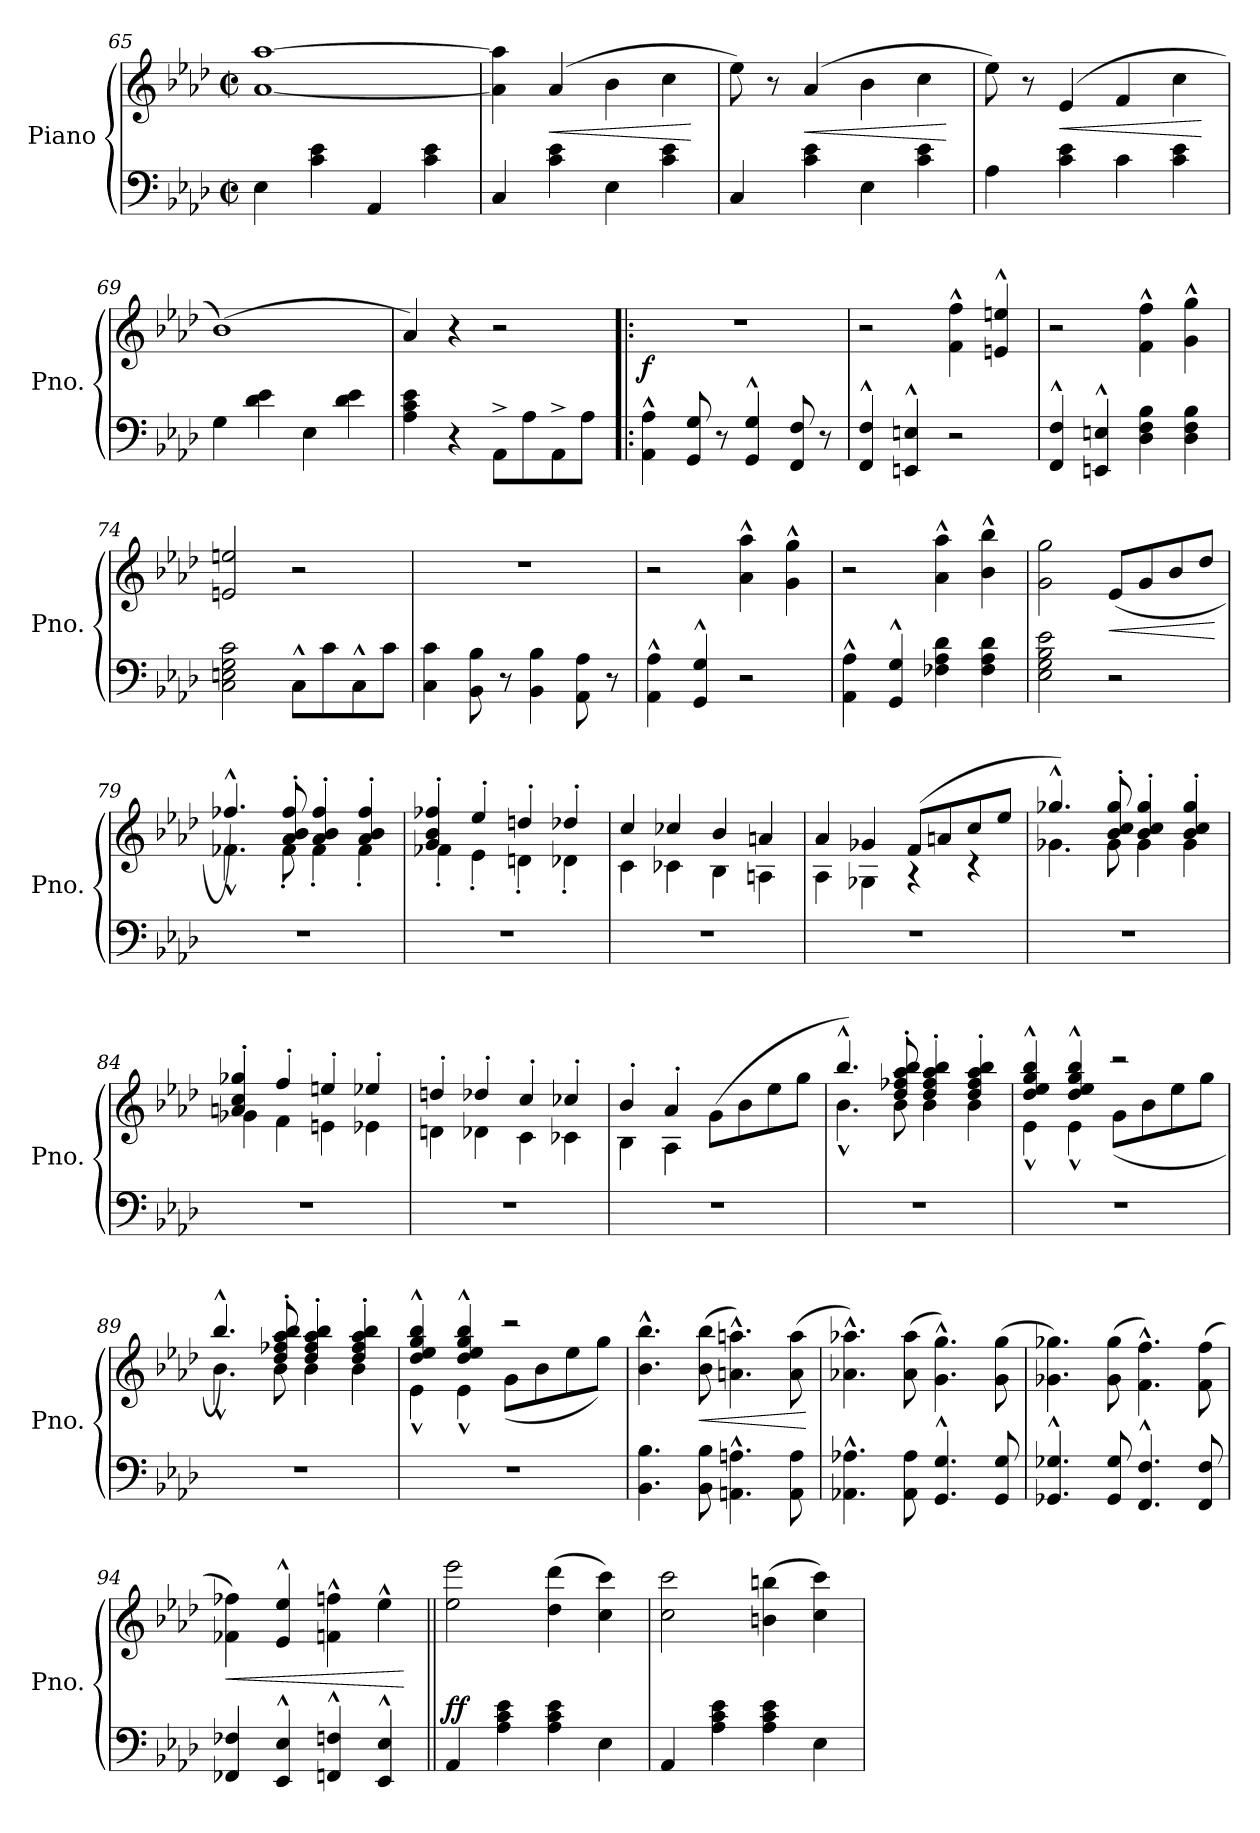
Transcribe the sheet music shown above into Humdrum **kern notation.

**kern	**kern	**dynam
*part1	*part1	*part1
*staff2	*staff1	*staff1/2
*I"Piano	*	*
*I'Pno.	*	*
!!LO:LB:g=z
*clefF4	*clefG2	*
*k[b-e-a-d-]	*k[b-e-a-d-]	*
*M2/2	*M2/2	*
*met(c|)	*met(c|)	*
=65	=65	=65
4E-\	[1a- [1aa-	.
4c\ 4e-\	.	.
4AA-/	.	.
4c\ 4e-\	.	.
=66	=66	=66
4C/	4a-\] 4aa-\]	.
!	!	!LO:HP:b
4c\ 4e-\	(>4a-/	<
4E-\	4b-\	.
4c\ 4e-\	4cc\	.
.	.	[
=67	=67	=67
4C/	8ee-\)	.
.	8r	.
!	!	!LO:HP:b
4c\ 4e-\	(>4a-/	<
4E-\	4b-\	.
4c\ 4e-\	4cc\	.
.	.	[
=68	=68	=68
4A-\	8ee-\)	.
.	8r	.
!	!	!LO:HP:b
4c\ 4e-\	(>4e-/	<
4c\	4f/	.
4c\ 4e-\	4cc\	.
.	.	[
=69	=69	=69
4G\	(>1b-)	.
4d-\ 4e-\	.	.
4E-\	.	.
4d-\ 4e-\	.	.
=70	=70	=70
4A-\ 4c\ 4e-\	4a-/)	.
4r	4r	.
8AA-^\L	2r	.
8A-\	.	.
8AA-^\	.	.
8A-\J	.	.
=71!|:	=71!|:	=71!|:
!	!	!LO:DY:b
4AA-\^^ 4A-\^^	1r	f
8GG/ 8G/	.	.
8r	.	.
4GG/^^ 4G/^^	.	.
8FF/ 8F/	.	.
8r	.	.
!!LO:PB:g=z
=72	=72	=72
4FF/^^ 4F/^^	2r	.
4EEn/^^ 4En/^^	.	.
2r	4f\^^ 4ff\^^	.
.	4en/^^ 4een/^^	.
=73	=73	=73
4FF/^^ 4F/^^	2r	.
4EEn/^^ 4En/^^	.	.
4D-\ 4F\ 4B-\	4f\^^ 4ff\^^	.
4D-\ 4F\ 4B-\	4g\^^ 4gg\^^	.
=74	=74	=74
2C\ 2En\ 2G\ 2c\	2en/ 2een/	.
8C^^\L	2r	.
8c\	.	.
8C^^\	.	.
8c\J	.	.
=75	=75	=75
4C\ 4c\	1r	.
8BB-\ 8B-\	.	.
8r	.	.
4BB-\ 4B-\	.	.
8AA-\ 8A-\	.	.
8r	.	.
=76	=76	=76
4AA-\^^ 4A-\^^	2r	.
4GG/^^ 4G/^^	.	.
2r	4a-\^^ 4aa-\^^	.
.	4g\^^ 4gg\^^	.
=77	=77	=77
4AA-\^^ 4A-\^^	2r	.
4GG/^^ 4G/^^	.	.
4F-X\ 4A-\ 4d-\	4a-\^^ 4aa-\^^	.
4F-\ 4A-\ 4d-\	4b-\^^ 4bb-\^^	.
=78	=78	=78
2E-\ 2G\ 2B-\ 2e-\	2g\ 2gg\	.
!	!	!LO:HP:b
2r	(>8e-/L	<
.	8g/	.
.	8b-/	.
.	8dd-/J	.
.	.	[
!!LO:LB:g=z
=79	=79	=79
*	*^	*
1r	4.ff-X^^/)	4.f-X^^\	.
.	8a-/' 8b-/' 8ff-/'	8f-'\	.
.	4a-/' 4b-/' 4ff-/'	4f-'\	.
.	4a-/' 4b-/' 4ff-/'	4f-'\	.
=80	=80	=80	=80
1r	4g/' 4b-/' 4ff-X/'	4f-X'\	.
.	4ee-'/	4e-'\	.
.	4ddn'/	4dn'\	.
.	4dd-X'/	4d-X'\	.
=81	=81	=81	=81
1r	4cc/	4c\	.
.	4cc-X/	4c-X\	.
.	4b-/	4B-\	.
.	4an/	4An\	.
=82	=82	=82	=82
1r	4a-/	4A-\	.
.	4g-X/	4G-X\	.
.	(>8f/L	4r	.
.	8an/	.	.
.	8cc/	4r	.
.	8ee-/J	.	.
=83	=83	=83	=83
1r	4.gg-X^^/)	4.g-X\	.
.	8b-/' 8cc/' 8gg-/'	8g-\	.
.	4b-/' 4cc/' 4gg-/'	4g-\	.
.	4b-/' 4cc/' 4gg-/'	4g-\	.
=84	=84	=84	=84
1r	4an/' 4cc/' 4gg-X/'	4g-X\	.
.	4ff'/	4f\	.
.	4een'/	4en\	.
.	4ee-X'/	4e-X\	.
=85	=85	=85	=85
1r	4ddn'/	4dn\	.
.	4dd-X'/	4d-X\	.
.	4cc'/	4c\	.
.	4cc-X'/	4c-X\	.
!!LO:LB:g=z	!!
=86	=86	=86	=86
1r	4b-'/	4B-\	.
.	4a-'/	4A-\	.
.	(>8g\L	2ryy	.
.	8b-\	.	.
.	8ee-\	.	.
.	8gg\J	.	.
=87	=87	=87	=87
1r	4.bb-^^/)	4.b-^^\	.
.	8dd-/' 8ff-X/' 8aa-/' 8bb-/'	8b-\	.
.	4dd-/' 4ff-/' 4aa-/' 4bb-/'	4b-\	.
.	4dd-/' 4ff-/' 4aa-/' 4bb-/'	4b-\	.
=88	=88	=88	=88
1r	4dd-/^^ 4ee-/^^ 4gg/^^ 4bb-/^^	4e-^^\	.
.	4dd-/^^ 4ee-/^^ 4gg/^^ 4bb-/^^	4e-^^\	.
.	2r	(<8g\L	.
.	.	8b-\	.
.	.	8ee-\	.
.	.	8gg\J	.
=89	=89	=89	=89
1r	4.bb-^^/)	4.b-^^\	.
.	8dd-/' 8ff-X/' 8aa-/' 8bb-/'	8b-\	.
.	4dd-/' 4ff-/' 4aa-/' 4bb-/'	4b-\	.
.	4dd-/' 4ff-/' 4aa-/' 4bb-/'	4b-\	.
=90	=90	=90	=90
1r	4dd-/^^ 4ee-/^^ 4gg/^^ 4bb-/^^	4e-^^\	.
.	4dd-/^^ 4ee-/^^ 4gg/^^ 4bb-/^^	4e-^^\	.
.	2r	(<8g\L	.
.	.	8b-\	.
.	.	8ee-\	.
.	.	8gg\J)	.
*	*v	*v	*
=91	=91	=91
4.BB-\ 4.B-\	4.b-\^^ 4.bb-\^^	.
!	!	!LO:HP:b
8BB-\ 8B-\	(>8b-\ 8bb-\	<
4.AAn\^^ 4.An\^^	4.an\^^ 4.aan\^^)	.
8AA\ 8A\	(>8a\ 8aa\	.
.	.	[
!!LO:LB:g=z
=92	=92	=92
4.AA-X\^^ 4.A-X\^^	4.a-X\^^ 4.aa-X\^^)	.
8AA-\ 8A-\	(>8a-\ 8aa-\	.
4.GG/^^ 4.G/^^	4.g\^^ 4.gg\^^)	.
8GG/ 8G/	(>8g\ 8gg\	.
=93	=93	=93
4.GG-X/^^ 4.G-X/^^	4.g-X\ 4.gg-X\)	.
8GG-/ 8G-/	(>8g-\ 8gg-\	.
4.FF/^^ 4.F/^^	4.f\^^ 4.ff\^^)	.
8FF/ 8F/	(>8f\ 8ff\	.
=94	=94	=94
!	!	!LO:HP:b
4FF-X/ 4F-X/	4f-X\ 4ff-X\)	<
4EE-/^^ 4E-/^^	4e-/^^ 4ee-/^^	.
4FFn/^^ 4Fn/^^	4fn\^^ 4ffn\^^	.
4EE-/^^ 4E-/^^	4ee-^^\	.
.	.	[
=95||	=95||	=95||
!	!	!LO:DY:a=2
4AA-/	2ee-\ 2eee-\	ff
4A-\ 4c\ 4e-\	.	.
4A-\ 4c\ 4e-\	(>4dd-\ 4ddd-\	.
4E-\	4cc\ 4ccc\)	.
=96	=96	=96
4AA-/	2cc\ 2ccc\	.
4A-\ 4c\ 4e-\	.	.
4A-\ 4c\ 4e-\	(>4bn\ 4bbn\	.
4E-\	4cc\ 4ccc\)	.
=	=	=
*-	*-	*-
